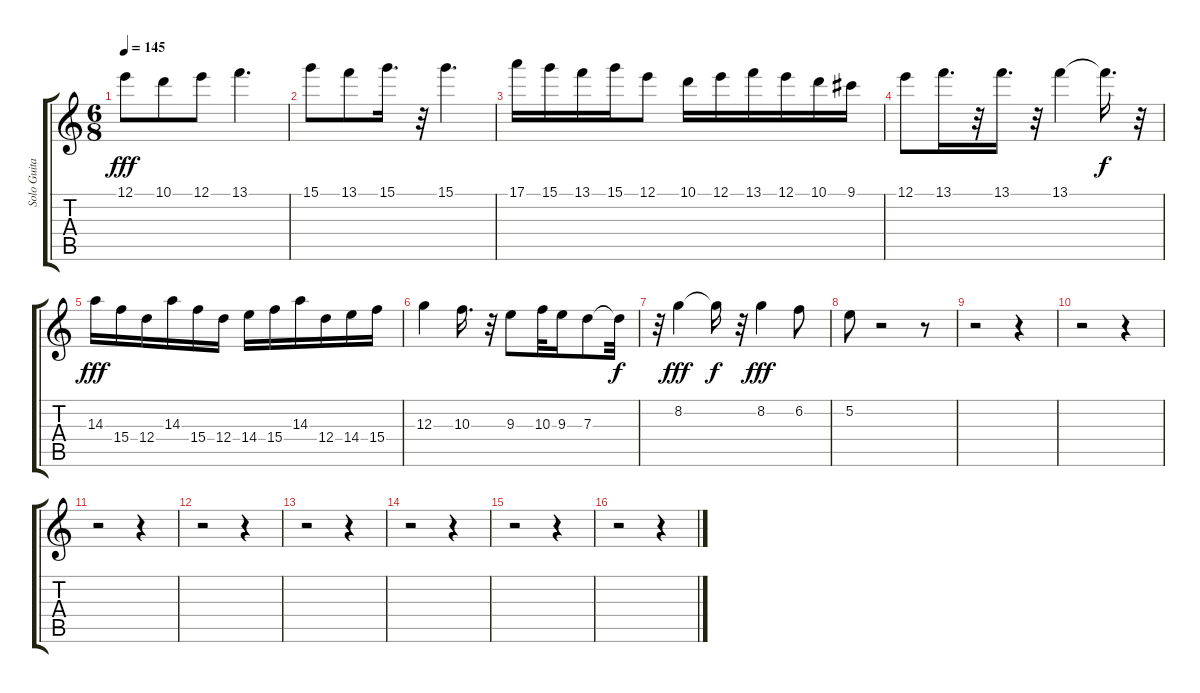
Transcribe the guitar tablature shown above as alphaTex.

\track ("Solo Guitar2" "Solo Guita") {instrument distortionguitar}
\staff {score tabs}
\tuning (E4 B3 G3 D3 A2 E2) {hide}
\ts (6 8)
\tempo 145
\clef g2
\ks c
12.1.8{dy fff} 10.1.8 12.1.8 13.1.4{d} |
15.1.8 13.1.8 15.1.16{d} r.32 15.1.4{d} |
17.1.16 15.1.16 13.1.16 15.1.16 12.1.8 10.1.16 12.1.16 13.1.16 12.1.16 10.1.16 9.1.16 |
12.1.8 13.1.16{d} r.32 13.1.16{d} r.32 13.1.4 13.1{t}.16{d dy f} r.32 |
14.3.16{dy fff} 15.4.16 12.4.16 14.3.16 15.4.16 12.4.16 14.4.16 15.4.16 14.3.16 12.4.16 14.4.16 15.4.16 |
12.3.4 10.3.16{d} r.32 9.3.8 10.3.32 9.3.16 7.3.8 7.3{t}.32{dy f} |
r.32 8.2.4{dy fff} 8.2{t}.16{dy f} r.32 8.2.4{dy fff} 6.2.8 |
5.2.8 r.2 r.8 |
r.2 r.4 |
r.2 r.4 |
r.2 r.4 |
r.2 r.4 |
r.2 r.4 |
r.2 r.4 |
r.2 r.4 |
r.2 r.4
